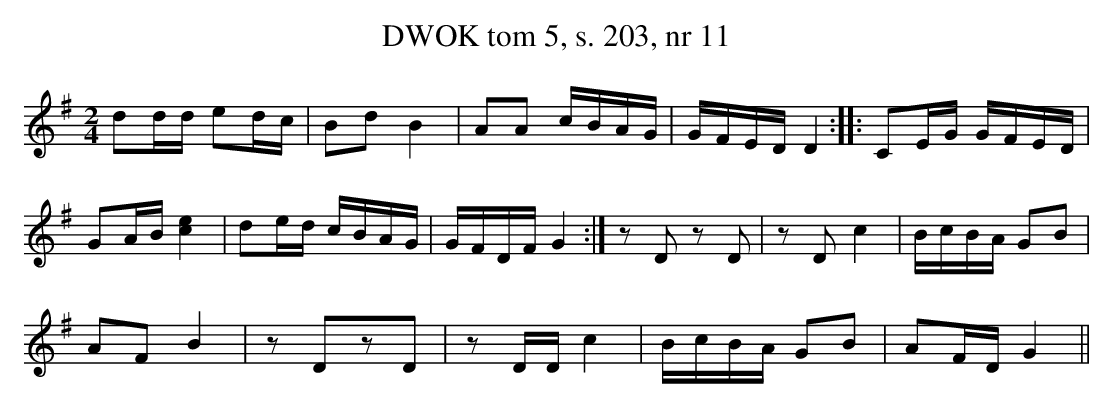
X:1
T: DWOK tom 5, s. 203, nr 11
L: 1/16
M: 2/4
K: G
d2dd e2dc|B2d2 B4|A2A2 cBAG|GFED D4:: C2EG GFED|
G2AB [c4e4]|d2ed cBAG|GFDF G4:|z2 D2 z2 D2|z2D2c4|BcBA G2B2|
A2F2B4|z2D2z2D2|z2 DDc4|BcBA G2B2|A2FDG4||
